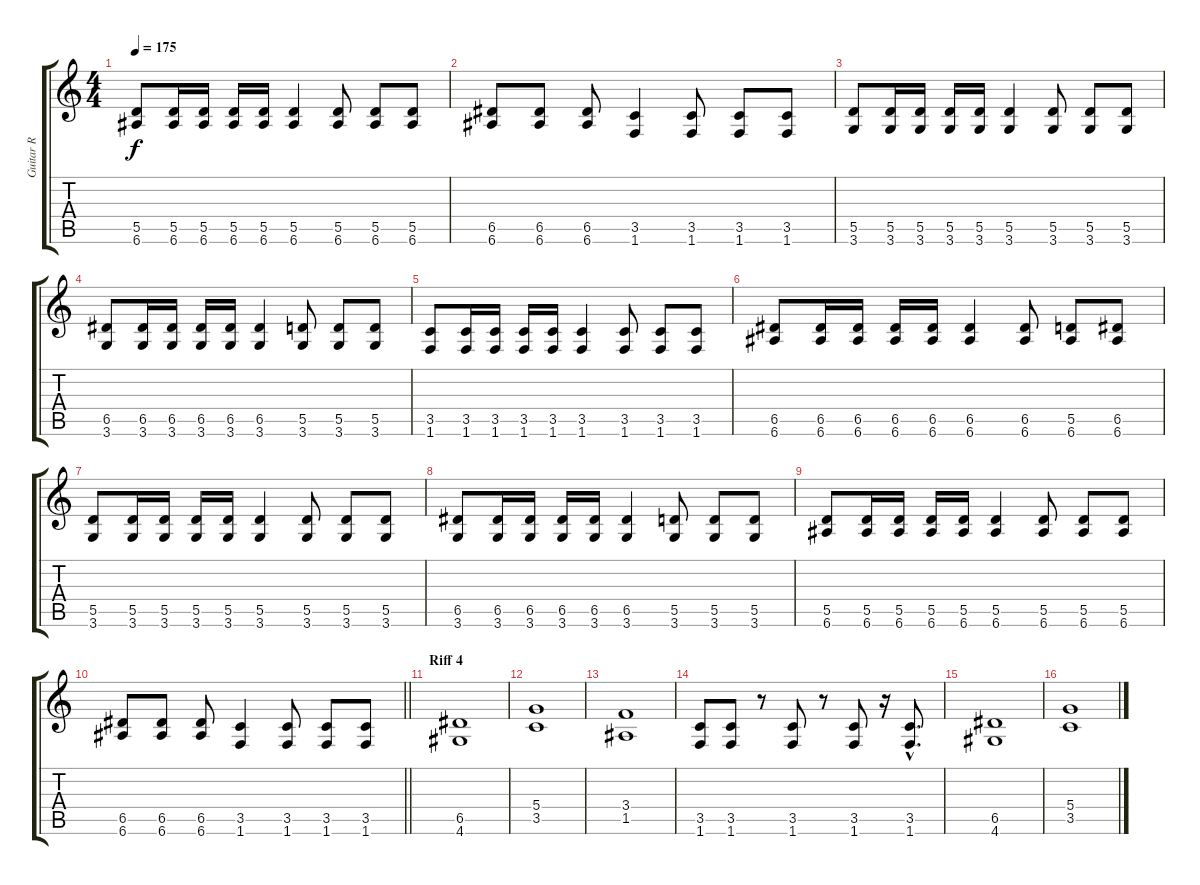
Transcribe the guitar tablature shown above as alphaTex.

\track ("Guitar R" "Guitar R") {instrument distortionguitar}
\staff {score tabs}
\tuning (E4 B3 G3 D3 A2 E2) {hide}
\ts (4 4)
\tempo 175
\clef g2
\ks c
(5.5 6.6).8{dy f} (5.5 6.6).16 (5.5 6.6).16 (5.5 6.6).16 (5.5 6.6).16 (5.5 6.6).4 (5.5 6.6).8 (5.5 6.6).8 (5.5 6.6).8 |
(6.5 6.6).8 (6.5 6.6).8 (6.5 6.6).8 (3.5 1.6).4 (3.5 1.6).8 (3.5 1.6).8 (3.5 1.6).8 |
(5.5 3.6).8 (5.5 3.6).16 (5.5 3.6).16 (5.5 3.6).16 (5.5 3.6).16 (5.5 3.6).4 (5.5 3.6).8 (5.5 3.6).8 (5.5 3.6).8 |
(6.5 3.6).8 (6.5 3.6).16 (6.5 3.6).16 (6.5 3.6).16 (6.5 3.6).16 (6.5 3.6).4 (5.5 3.6).8 (5.5 3.6).8 (5.5 3.6).8 |
(3.5 1.6).8 (3.5 1.6).16 (3.5 1.6).16 (3.5 1.6).16 (3.5 1.6).16 (3.5 1.6).4 (3.5 1.6).8 (3.5 1.6).8 (3.5 1.6).8 |
(6.5 6.6).8 (6.5 6.6).16 (6.5 6.6).16 (6.5 6.6).16 (6.5 6.6).16 (6.5 6.6).4 (6.5 6.6).8 (5.5 6.6).8 (6.5 6.6).8 |
(5.5 3.6).8 (5.5 3.6).16 (5.5 3.6).16 (5.5 3.6).16 (5.5 3.6).16 (5.5 3.6).4 (5.5 3.6).8 (5.5 3.6).8 (5.5 3.6).8 |
(6.5 3.6).8 (6.5 3.6).16 (6.5 3.6).16 (6.5 3.6).16 (6.5 3.6).16 (6.5 3.6).4 (5.5 3.6).8 (5.5 3.6).8 (5.5 3.6).8 |
(5.5 6.6).8 (5.5 6.6).16 (5.5 6.6).16 (5.5 6.6).16 (5.5 6.6).16 (5.5 6.6).4 (5.5 6.6).8 (5.5 6.6).8 (5.5 6.6).8 |
\barLineRight lightlight
(6.5 6.6).8 (6.5 6.6).8 (6.5 6.6).8 (3.5 1.6).4 (3.5 1.6).8 (3.5 1.6).8 (3.5 1.6).8 |
\section ("" "Riff 4")
(6.5 4.6).1 |
(5.4 3.5).1 |
(3.4 1.5).1 |
(3.5 1.6).8 (3.5 1.6).8 r.8 (3.5 1.6).8 r.8 (3.5 1.6).8 r.16 (3.5{hac} 1.6{hac}).8{d} |
(6.5 4.6).1 |
(5.4 3.5).1
